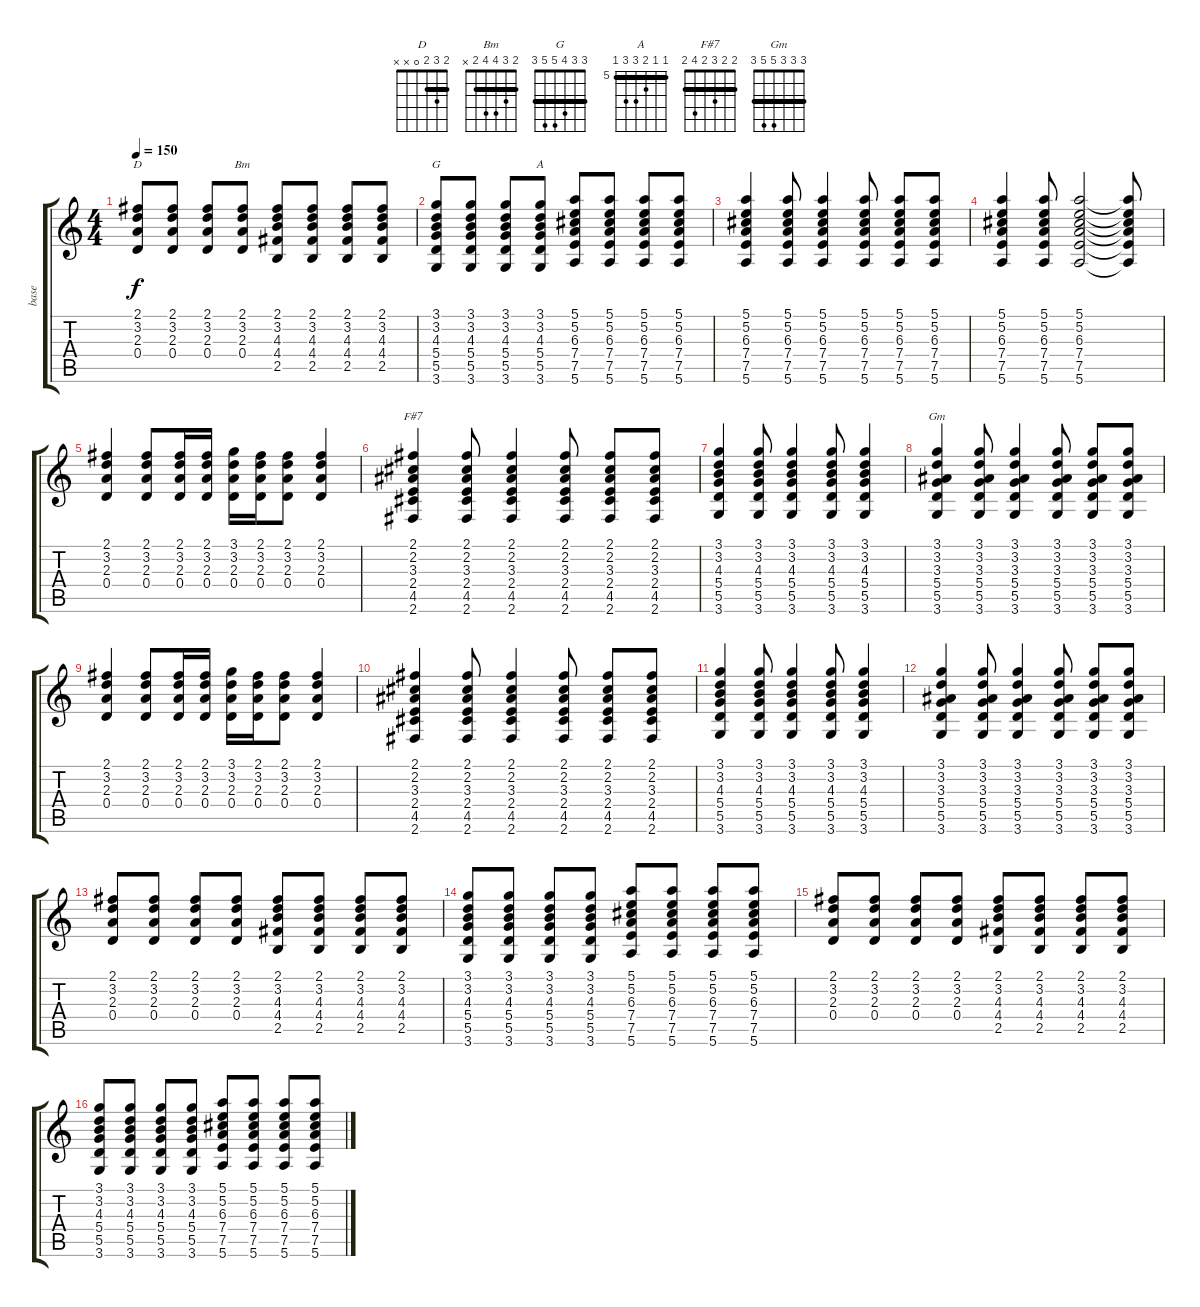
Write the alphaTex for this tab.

\track ("base" "base") {instrument acousticguitarnylon}
\staff {score tabs}
\tuning (E4 B3 G3 D3 A2 E2) {hide}
\chord ("D" 2 3 2 0 x x) {barre 2}
\chord ("Bm" 2 3 4 4 2 x) {barre 2}
\chord ("G" 3 3 4 5 5 3) {barre 3}
\chord ("A" 5 5 6 7 7 5) {firstfret 5 barre 5}
\chord ("F#7" 2 2 3 2 4 2) {barre 2}
\chord ("Gm" 3 3 3 5 5 3) {barre 3}
\ts (4 4)
\tempo 150
\clef g2
\ks c
(2.1 3.2 2.3 0.4).8{ch "D" dy f} (2.1 3.2 2.3 0.4).8 (2.1 3.2 2.3 0.4).8 (2.1 3.2 2.3 0.4).8{ch "Bm"} (2.1 3.2 4.3 4.4 2.5).8 (2.1 3.2 4.3 4.4 2.5).8 (2.1 3.2 4.3 4.4 2.5).8 (2.1 3.2 4.3 4.4 2.5).8 |
(3.1 3.2 4.3 5.4 5.5 3.6).8{ch "G"} (3.1 3.2 4.3 5.4 5.5 3.6).8 (3.1 3.2 4.3 5.4 5.5 3.6).8 (3.1 3.2 4.3 5.4 5.5 3.6).8{ch "A"} (5.1 5.2 6.3 7.4 7.5 5.6).8 (5.1 5.2 6.3 7.4 7.5 5.6).8 (5.1 5.2 6.3 7.4 7.5 5.6).8 (5.1 5.2 6.3 7.4 7.5 5.6).8 |
(5.1 5.2 6.3 7.4 7.5 5.6).4 (5.1 5.2 6.3 7.4 7.5 5.6).8 (5.1 5.2 6.3 7.4 7.5 5.6).4 (5.1 5.2 6.3 7.4 7.5 5.6).8 (5.1 5.2 6.3 7.4 7.5 5.6).8 (5.1 5.2 6.3 7.4 7.5 5.6).8 |
(5.1 5.2 6.3 7.4 7.5 5.6).4 (5.1 5.2 6.3 7.4 7.5 5.6).8 (5.1 5.2 6.3 7.4 7.5 5.6).2 (5.1{t} 5.2{t} 6.3{t} 7.4{t} 7.5{t} 5.6{t}).8 |
(2.1 3.2 2.3 0.4).4 (2.1 3.2 2.3 0.4).8 (2.1 3.2 2.3 0.4).16 (2.1 3.2 2.3 0.4).16 (3.1 3.2 2.3 0.4).16 (2.1 3.2 2.3 0.4).16 (2.1 3.2 2.3 0.4).8 (2.1 3.2 2.3 0.4).4 |
(2.1 2.2 3.3 2.4 4.5 2.6).4{ch "F#7"} (2.1 2.2 3.3 2.4 4.5 2.6).8 (2.1 2.2 3.3 2.4 4.5 2.6).4 (2.1 2.2 3.3 2.4 4.5 2.6).8 (2.1 2.2 3.3 2.4 4.5 2.6).8 (2.1 2.2 3.3 2.4 4.5 2.6).8 |
(3.1 3.2 4.3 5.4 5.5 3.6).4 (3.1 3.2 4.3 5.4 5.5 3.6).8 (3.1 3.2 4.3 5.4 5.5 3.6).4 (3.1 3.2 4.3 5.4 5.5 3.6).8 (3.1 3.2 4.3 5.4 5.5 3.6).4 |
(3.1 3.2 3.3 5.4 5.5 3.6).4{ch "Gm"} (3.1 3.2 3.3 5.4 5.5 3.6).8 (3.1 3.2 3.3 5.4 5.5 3.6).4 (3.1 3.2 3.3 5.4 5.5 3.6).8 (3.1 3.2 3.3 5.4 5.5 3.6).8 (3.1 3.2 3.3 5.4 5.5 3.6).8 |
(2.1 3.2 2.3 0.4).4 (2.1 3.2 2.3 0.4).8 (2.1 3.2 2.3 0.4).16 (2.1 3.2 2.3 0.4).16 (3.1 3.2 2.3 0.4).16 (2.1 3.2 2.3 0.4).16 (2.1 3.2 2.3 0.4).8 (2.1 3.2 2.3 0.4).4 |
(2.1 2.2 3.3 2.4 4.5 2.6).4 (2.1 2.2 3.3 2.4 4.5 2.6).8 (2.1 2.2 3.3 2.4 4.5 2.6).4 (2.1 2.2 3.3 2.4 4.5 2.6).8 (2.1 2.2 3.3 2.4 4.5 2.6).8 (2.1 2.2 3.3 2.4 4.5 2.6).8 |
(3.1 3.2 4.3 5.4 5.5 3.6).4 (3.1 3.2 4.3 5.4 5.5 3.6).8 (3.1 3.2 4.3 5.4 5.5 3.6).4 (3.1 3.2 4.3 5.4 5.5 3.6).8 (3.1 3.2 4.3 5.4 5.5 3.6).4 |
(3.1 3.2 3.3 5.4 5.5 3.6).4 (3.1 3.2 3.3 5.4 5.5 3.6).8 (3.1 3.2 3.3 5.4 5.5 3.6).4 (3.1 3.2 3.3 5.4 5.5 3.6).8 (3.1 3.2 3.3 5.4 5.5 3.6).8 (3.1 3.2 3.3 5.4 5.5 3.6).8 |
(2.1 3.2 2.3 0.4).8 (2.1 3.2 2.3 0.4).8 (2.1 3.2 2.3 0.4).8 (2.1 3.2 2.3 0.4).8 (2.1 3.2 4.3 4.4 2.5).8 (2.1 3.2 4.3 4.4 2.5).8 (2.1 3.2 4.3 4.4 2.5).8 (2.1 3.2 4.3 4.4 2.5).8 |
(3.1 3.2 4.3 5.4 5.5 3.6).8 (3.1 3.2 4.3 5.4 5.5 3.6).8 (3.1 3.2 4.3 5.4 5.5 3.6).8 (3.1 3.2 4.3 5.4 5.5 3.6).8 (5.1 5.2 6.3 7.4 7.5 5.6).8 (5.1 5.2 6.3 7.4 7.5 5.6).8 (5.1 5.2 6.3 7.4 7.5 5.6).8 (5.1 5.2 6.3 7.4 7.5 5.6).8 |
(2.1 3.2 2.3 0.4).8 (2.1 3.2 2.3 0.4).8 (2.1 3.2 2.3 0.4).8 (2.1 3.2 2.3 0.4).8 (2.1 3.2 4.3 4.4 2.5).8 (2.1 3.2 4.3 4.4 2.5).8 (2.1 3.2 4.3 4.4 2.5).8 (2.1 3.2 4.3 4.4 2.5).8 |
(3.1 3.2 4.3 5.4 5.5 3.6).8 (3.1 3.2 4.3 5.4 5.5 3.6).8 (3.1 3.2 4.3 5.4 5.5 3.6).8 (3.1 3.2 4.3 5.4 5.5 3.6).8 (5.1 5.2 6.3 7.4 7.5 5.6).8 (5.1 5.2 6.3 7.4 7.5 5.6).8 (5.1 5.2 6.3 7.4 7.5 5.6).8 (5.1 5.2 6.3 7.4 7.5 5.6).8
